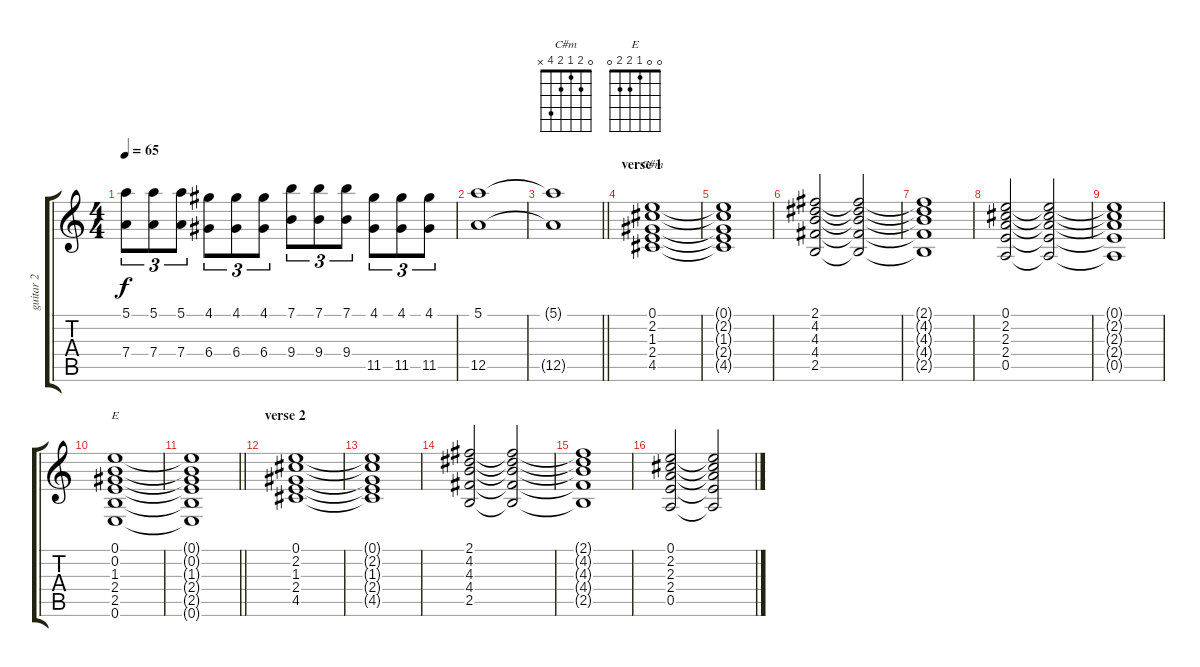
\track ("guitar 2" "guitar 2") {instrument electricguitarjazz}
\staff {score tabs}
\tuning (E4 B3 G3 D3 A2 E2) {hide}
\chord ("C#m" 0 2 1 2 4 x)
\chord ("E" 0 0 1 2 2 0)
\ts (4 4)
\tempo 65
\clef g2
\ks c
(5.1 7.4).8{tu (3 2) dy f} (5.1 7.4).8{tu (3 2)} (5.1 7.4).8{tu (3 2)} (4.1 6.4).8{tu (3 2)} (4.1 6.4).8{tu (3 2)} (4.1 6.4).8{tu (3 2)} (7.1 9.4).8{tu (3 2)} (7.1 9.4).8{tu (3 2)} (7.1 9.4).8{tu (3 2)} (4.1 11.5).8{tu (3 2)} (4.1 11.5).8{tu (3 2)} (4.1 11.5).8{tu (3 2)} |
(5.1 12.5).1 |
\barLineRight lightlight
(5.1{t} 12.5{t}).1 |
\section ("" "verse 1")
(0.1 2.2 1.3 2.4 4.5).1{ch "C#m"} |
(0.1{t} 2.2{t} 1.3{t} 2.4{t} 4.5{t}).1 |
(2.1 4.2 4.3 4.4 2.5).2 (2.1{t} 4.2{t} 4.3{t} 4.4{t} 2.5{t}).2 |
(2.1{t} 4.2{t} 4.3{t} 4.4{t} 2.5{t}).1 |
(0.1 2.2 2.3 2.4 0.5).2 (0.1{t} 2.2{t} 2.3{t} 2.4{t} 0.5{t}).2 |
(0.1{t} 2.2{t} 2.3{t} 2.4{t} 0.5{t}).1 |
(0.1 0.2 1.3 2.4 2.5 0.6).1{ch "E"} |
\barLineRight lightlight
(0.1{t} 0.2{t} 1.3{t} 2.4{t} 2.5{t} 0.6{t}).1 |
\section ("" "verse 2")
(0.1 2.2 1.3 2.4 4.5).1 |
(0.1{t} 2.2{t} 1.3{t} 2.4{t} 4.5{t}).1 |
(2.1 4.2 4.3 4.4 2.5).2 (2.1{t} 4.2{t} 4.3{t} 4.4{t} 2.5{t}).2 |
(2.1{t} 4.2{t} 4.3{t} 4.4{t} 2.5{t}).1 |
(0.1 2.2 2.3 2.4 0.5).2 (0.1{t} 2.2{t} 2.3{t} 2.4{t} 0.5{t}).2
